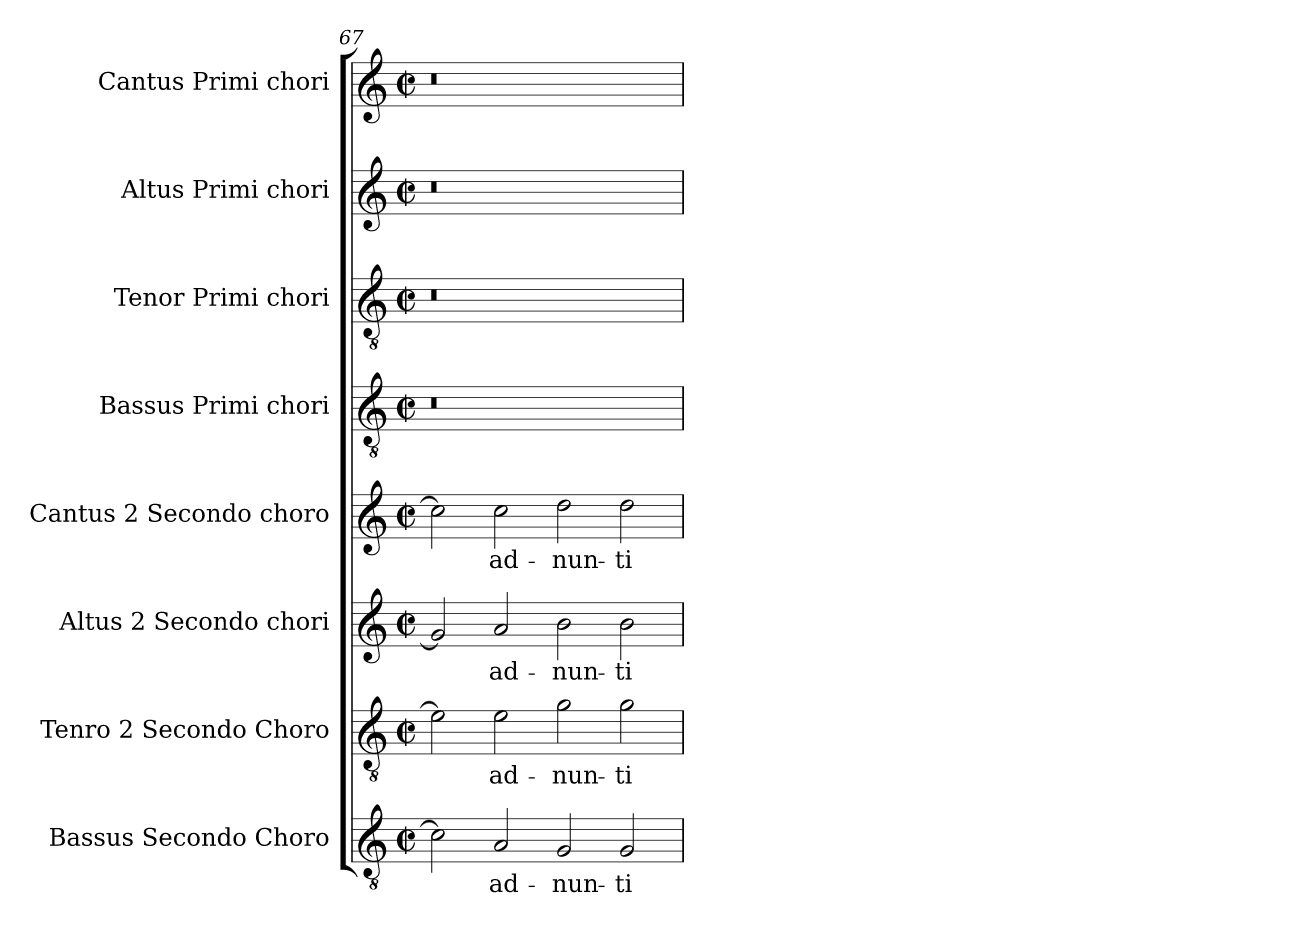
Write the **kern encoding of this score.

**kern	**text	**kern	**text	**kern	**text	**kern	**text	**kern	**kern	**kern	**kern
*part8	*part8	*part7	*part7	*part6	*part6	*part5	*part5	*part4	*part3	*part2	*part1
*staff8	*staff8	*staff7	*staff7	*staff6	*staff6	*staff5	*staff5	*staff4	*staff3	*staff2	*staff1
*I"Bassus  Secondo Choro	*	*I"Tenro 2  Secondo Choro	*	*I"Altus 2  Secondo chori	*	*I"Cantus 2  Secondo choro	*	*I"Bassus  Primi chori	*I"Tenor  Primi chori	*I"Altus  Primi chori	*I"Cantus  Primi chori
*I'Ch	*	*I'Ch	*	*I'Ch	*	*I'Ch	*	*I'Ch	*I'Ch	*I'Ch	*I'Ch
*clefGv2	*	*clefGv2	*	*clefG2	*	*clefG2	*	*clefGv2	*clefGv2	*clefG2	*clefG2
*M2/2	*	*M2/2	*	*M2/2	*	*M2/2	*	*M2/2	*M2/2	*M2/2	*M2/2
*met(c|)	*	*met(c|)	*	*met(c|)	*	*met(c|)	*	*met(c|)	*met(c|)	*met(c|)	*met(c|)
=67	=67	=67	=67	=67	=67	=67	=67	=67	=67	=67	=67
2c\]	.	2e\]	.	2g/]	.	2cc\]	.	0r	0r	0r	0r
!	!LO:LY:b:cj	!	!LO:LY:b:cj	!	!LO:LY:b:cj	!	!LO:LY:b:cj	!	!	!	!
2A/	ad-	2e\	ad-	2a/	ad-	2cc\	ad-	.	.	.	.
!	!LO:LY:b:cj	!	!LO:LY:b:cj	!	!LO:LY:b:cj	!	!LO:LY:b:cj	!	!	!	!
2G/	-nun-	2g\	-nun-	2b\	-nun-	2dd\	-nun-	.	.	.	.
!	!LO:LY:b:cj	!	!LO:LY:b:cj	!	!LO:LY:b:cj	!	!LO:LY:b:cj	!	!	!	!
2G/	-ti-	2g\	-ti-	2b\	-ti-	2dd\	-ti-	.	.	.	.
=	=	=	=	=	=	=	=	=	=	=	=
*-	*-	*-	*-	*-	*-	*-	*-	*-	*-	*-	*-
